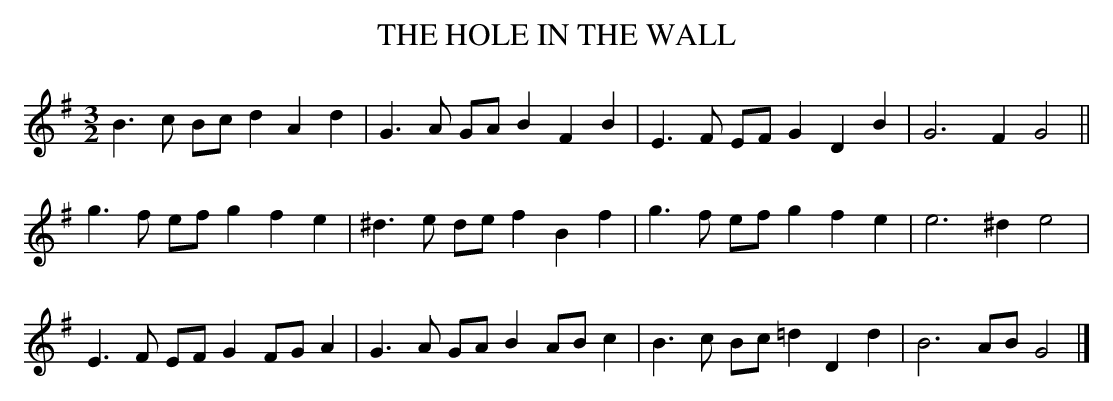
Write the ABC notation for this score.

X:1
T:THE HOLE IN THE WALL
M:3/2
L:1/8
K:G
B3 c Bc d2 A2 d2 |  G3 A GA B2 F2 B2 | E3 F EF  G2 D2 B2 | G6  F2 G4 ||
g3 f ef g2 f2 e2 | ^d3 e de f2 B2 f2 | g3 f ef  g2 f2 e2 | e6 ^d2 e4 |
E3 F EF G2 FG A2 |  G3 A GA B2 AB c2 | B3 c Bc =d2 D2 d2 | B6  AB G4 |]
